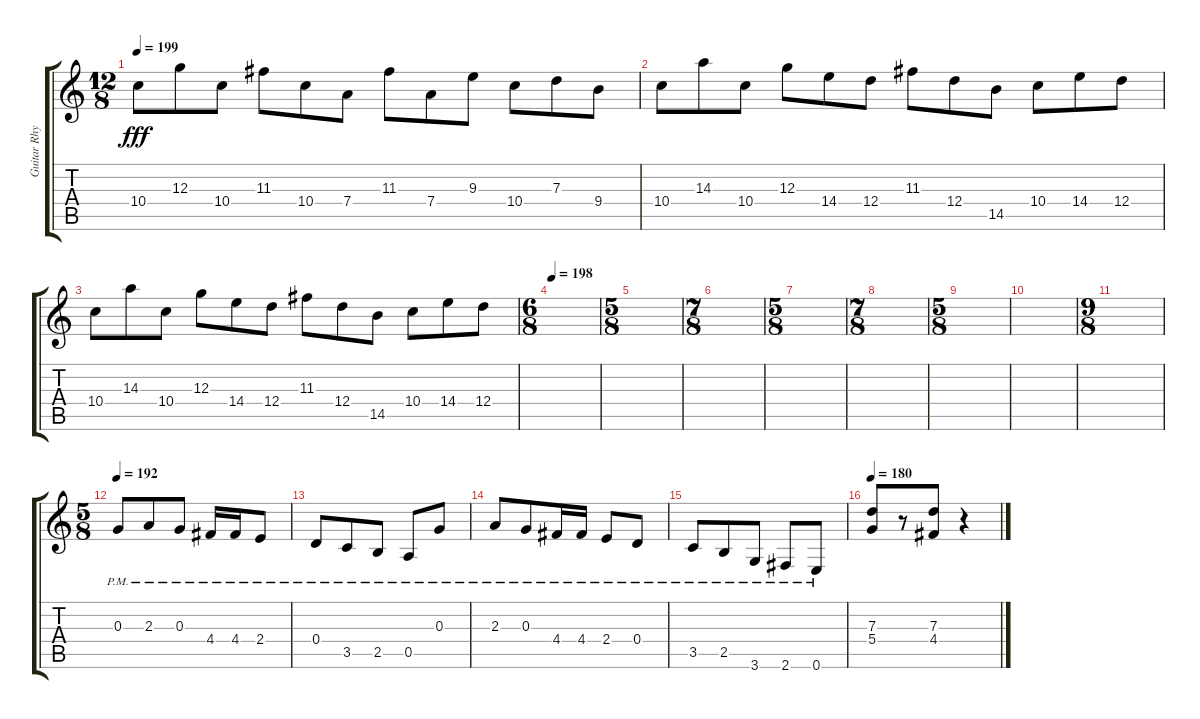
\track ("Guitar Rhytm" "Guitar Rhy") {instrument distortionguitar}
\staff {score tabs}
\tuning (E4 B3 G3 D3 A2 E2) {hide}
\ts (12 8)
\tempo 199
\clef g2
\ks aminor
10.4.8{dy fff} 12.3.8 10.4.8 11.3.8 10.4.8 7.4.8 11.3.8 7.4.8 9.3.8 10.4.8 7.3.8 9.4.8 |
10.4.8 14.3.8 10.4.8 12.3.8 14.4.8 12.4.8 11.3.8 12.4.8 14.5.8 10.4.8 14.4.8 12.4.8 |
10.4.8 14.3.8 10.4.8 12.3.8 14.4.8 12.4.8 11.3.8 12.4.8 14.5.8 10.4.8 14.4.8 12.4.8 |
\ts (6 8)
\tempo 198
|
\ts (5 8)
|
\ts (7 8)
|
\ts (5 8)
|
\ts (7 8)
|
\ts (5 8)
|
|
\ts (9 8)
|
\ts (5 8)
\tempo 192
0.3{pm}.8 2.3{pm}.8 0.3{pm}.8 4.4{pm}.16 4.4{pm}.16 2.4{pm}.8 |
0.4{pm}.8 3.5{pm}.8 2.5{pm}.8 0.5{pm}.8 0.3{pm}.8 |
2.3{pm}.8 0.3{pm}.8 4.4{pm}.16 4.4{pm}.16 2.4{pm}.8 0.4{pm}.8 |
3.5{pm}.8 2.5{pm}.8 3.6{pm}.8 2.6{pm}.8 0.6{pm}.8 |
\tempo 180
(7.3 5.4).8 r.8 (7.3 4.4).8 r.4
